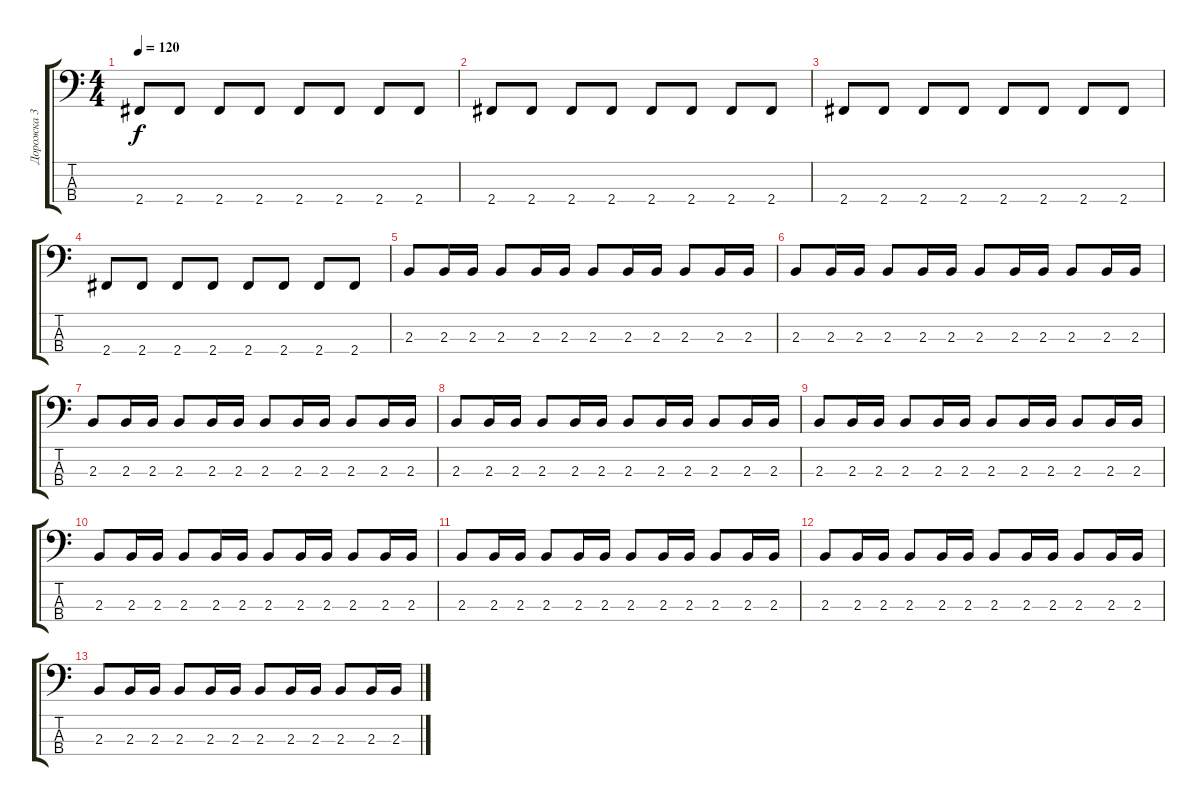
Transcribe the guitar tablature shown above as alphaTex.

\track ("Дорожка 3" "Дорожка 3") {instrument electricbassfinger}
\staff {score tabs}
\tuning (G2 D2 A1 E1) {hide}
\ts (4 4)
\tempo 120
\clef f4
\ks c
2.4.8{dy f} 2.4.8 2.4.8 2.4.8 2.4.8 2.4.8 2.4.8 2.4.8 |
2.4.8 2.4.8 2.4.8 2.4.8 2.4.8 2.4.8 2.4.8 2.4.8 |
2.4.8 2.4.8 2.4.8 2.4.8 2.4.8 2.4.8 2.4.8 2.4.8 |
2.4.8 2.4.8 2.4.8 2.4.8 2.4.8 2.4.8 2.4.8 2.4.8 |
2.3.8 2.3.16 2.3.16 2.3.8 2.3.16 2.3.16 2.3.8 2.3.16 2.3.16 2.3.8 2.3.16 2.3.16 |
2.3.8 2.3.16 2.3.16 2.3.8 2.3.16 2.3.16 2.3.8 2.3.16 2.3.16 2.3.8 2.3.16 2.3.16 |
2.3.8 2.3.16 2.3.16 2.3.8 2.3.16 2.3.16 2.3.8 2.3.16 2.3.16 2.3.8 2.3.16 2.3.16 |
2.3.8 2.3.16 2.3.16 2.3.8 2.3.16 2.3.16 2.3.8 2.3.16 2.3.16 2.3.8 2.3.16 2.3.16 |
2.3.8 2.3.16 2.3.16 2.3.8 2.3.16 2.3.16 2.3.8 2.3.16 2.3.16 2.3.8 2.3.16 2.3.16 |
2.3.8 2.3.16 2.3.16 2.3.8 2.3.16 2.3.16 2.3.8 2.3.16 2.3.16 2.3.8 2.3.16 2.3.16 |
2.3.8 2.3.16 2.3.16 2.3.8 2.3.16 2.3.16 2.3.8 2.3.16 2.3.16 2.3.8 2.3.16 2.3.16 |
2.3.8 2.3.16 2.3.16 2.3.8 2.3.16 2.3.16 2.3.8 2.3.16 2.3.16 2.3.8 2.3.16 2.3.16 |
2.3.8 2.3.16 2.3.16 2.3.8 2.3.16 2.3.16 2.3.8 2.3.16 2.3.16 2.3.8 2.3.16 2.3.16
